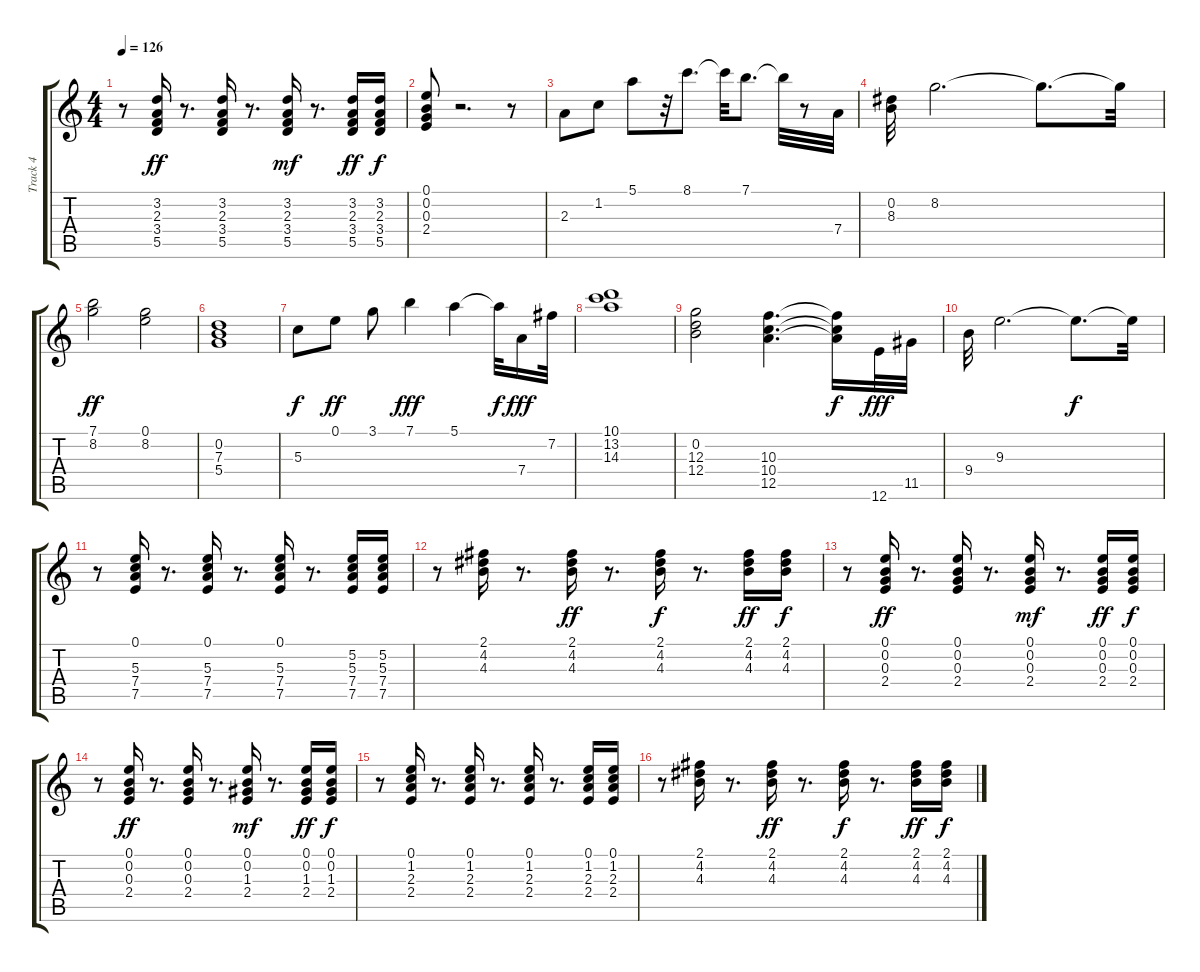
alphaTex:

\track ("Track 4" "Track 4") {instrument acousticguitarsteel}
\staff {score tabs}
\tuning (E4 B3 G3 D3 A2 E2) {hide}
\ts (4 4)
\tempo 126
\clef g2
\ks c
r.8{dy f} (3.2 2.3 3.4 5.5).16{dy ff} r.8{d} (3.2 2.3 3.4 5.5).16 r.8{d} (3.2 2.3 3.4 5.5).16{dy mf} r.8{d} (3.2 2.3 3.4 5.5).16{dy ff} (3.2 2.3 3.4 5.5).16{dy f} |
(0.1 0.2 0.3 2.4).8 r.2{d} r.8 |
2.3.8 1.2.8 5.1.8 r.32 8.1.8{d} 8.1{t}.32 7.1.8{d} 7.1{t}.32 r.8 7.4.32 |
(0.2 8.3).32 8.2.2{d} 8.2{t}.8{d} 8.2{t}.32 |
(7.1 8.2).2{dy ff} (0.1 8.2).2 |
(0.2 7.3 5.4).1 |
5.3.8{dy f} 0.1.8{dy ff} 3.1.8 7.1.4{dy fff} 5.1.4 5.1{t}.32{dy f} 7.4.16{dy fff} 7.2.32 |
(10.1 13.2 14.3).1 |
(0.2 12.3 12.4).2 (10.3 10.4 12.5).4{d} (10.3{t} 10.4{t} 12.5{t}).16{dy f} 12.6.32{dy fff} 11.5.32 |
9.4.32 9.3.2{d} 9.3{t}.8{d dy f} 9.3{t}.32 |
r.8 (0.1 5.3 7.4 7.5).16 r.8{d} (0.1 5.3 7.4 7.5).16 r.8{d} (0.1 5.3 7.4 7.5).16 r.8{d} (5.2 5.3 7.4 7.5).16 (5.2 5.3 7.4 7.5).16 |
r.8 (2.1 4.2 4.3).16 r.8{d} (2.1 4.2 4.3).16{dy ff} r.8{d} (2.1 4.2 4.3).16{dy f} r.8{d} (2.1 4.2 4.3).16{dy ff} (2.1 4.2 4.3).16{dy f} |
r.8 (0.1 0.2 0.3 2.4).16{dy ff} r.8{d} (0.1 0.2 0.3 2.4).16 r.8{d} (0.1 0.2 0.3 2.4).16{dy mf} r.8{d} (0.1 0.2 0.3 2.4).16{dy ff} (0.1 0.2 0.3 2.4).16{dy f} |
r.8 (0.1 0.2 0.3 2.4).16{dy ff} r.8{d} (0.1 0.2 0.3 2.4).16 r.8{d} (0.1 0.2 1.3 2.4).16{dy mf} r.8{d} (0.1 0.2 1.3 2.4).16{dy ff} (0.1 0.2 1.3 2.4).16{dy f} |
r.8 (0.1 1.2 2.3 2.4).16 r.8{d} (0.1 1.2 2.3 2.4).16 r.8{d} (0.1 1.2 2.3 2.4).16 r.8{d} (0.1 1.2 2.3 2.4).16 (0.1 1.2 2.3 2.4).16 |
r.8 (2.1 4.2 4.3).16 r.8{d} (2.1 4.2 4.3).16{dy ff} r.8{d} (2.1 4.2 4.3).16{dy f} r.8{d} (2.1 4.2 4.3).16{dy ff} (2.1 4.2 4.3).16{dy f}
